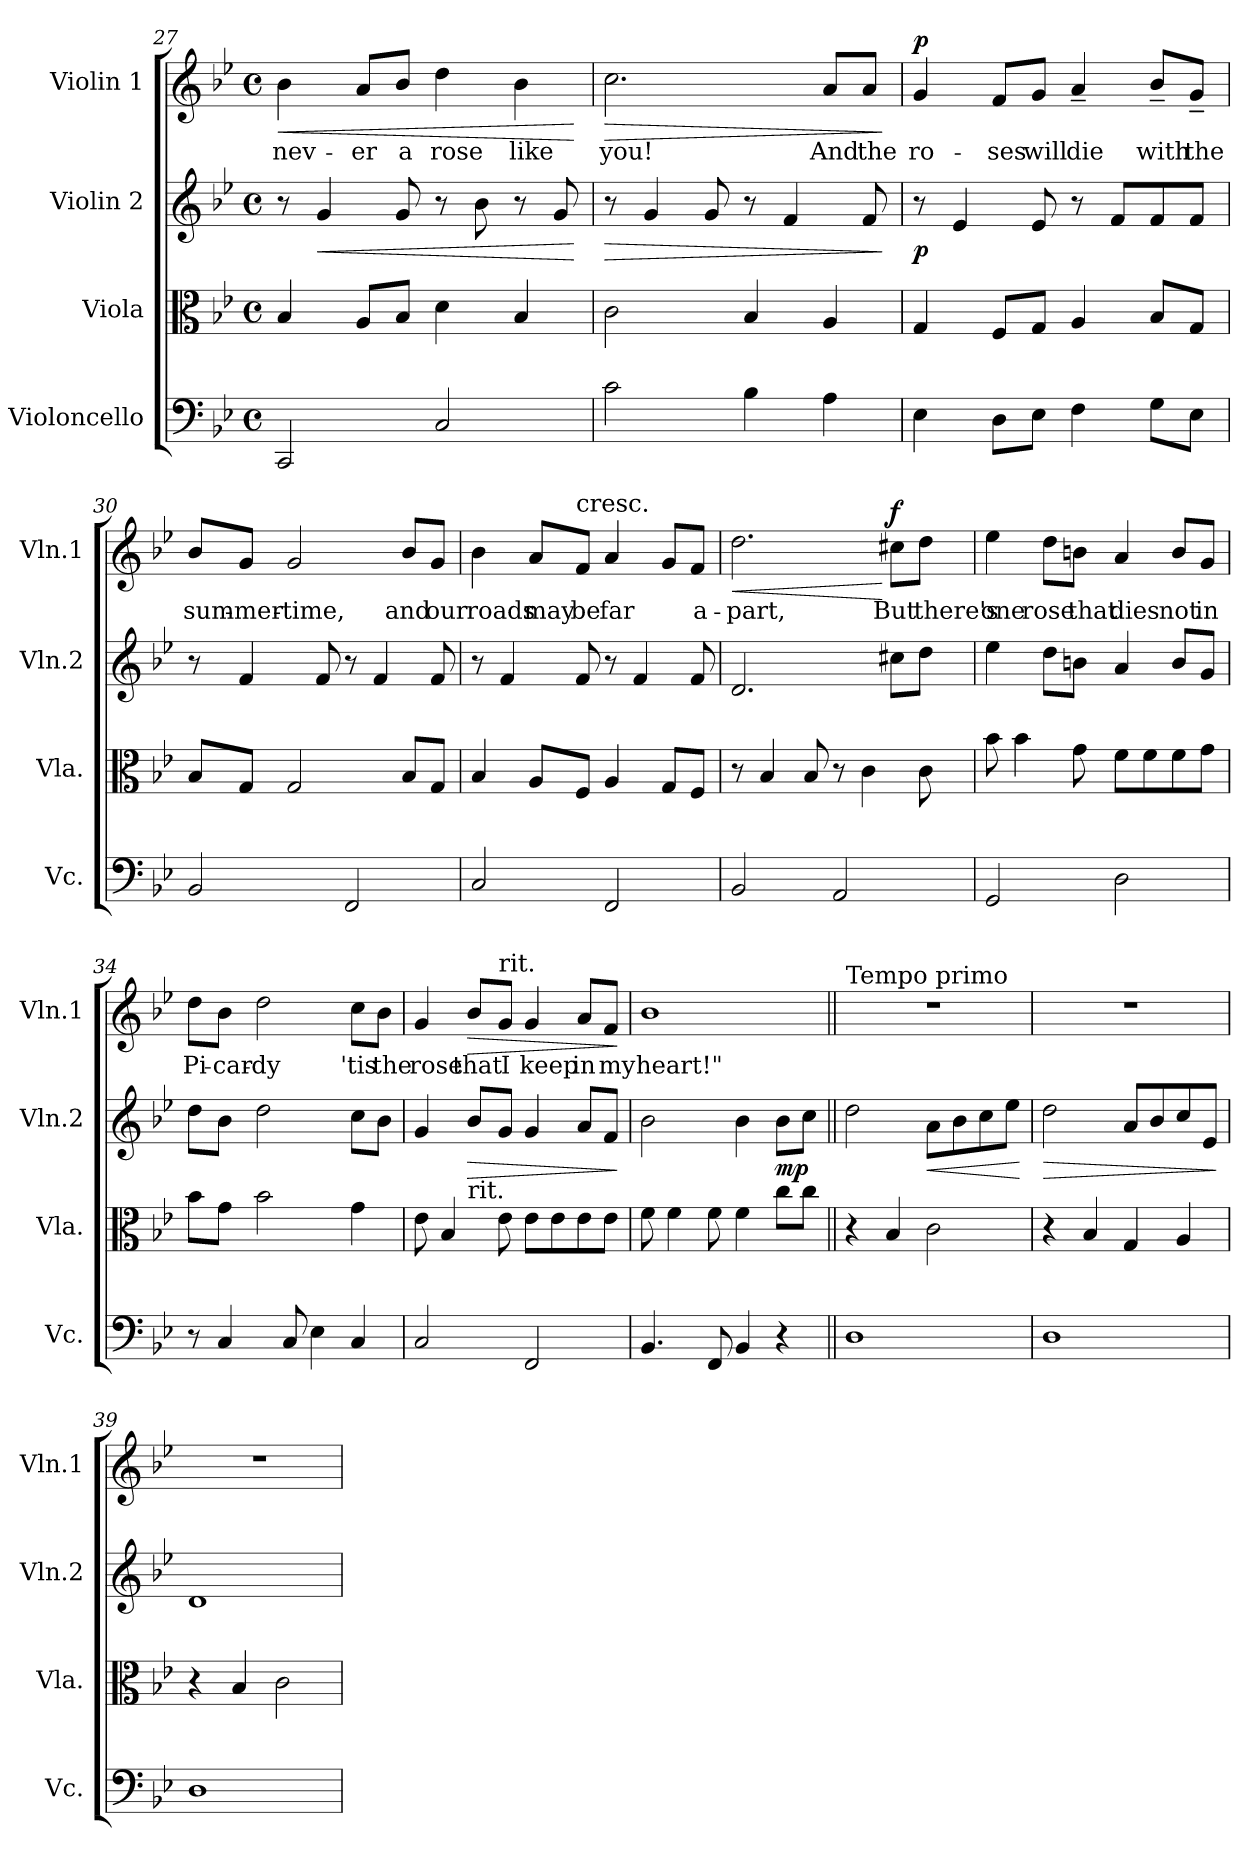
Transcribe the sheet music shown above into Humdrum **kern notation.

**kern	**kern	**kern	**dynam	**kern	**text	**dynam
*part4	*part3	*part2	*part2	*part1	*part1	*part1
*staff4	*staff3	*staff2	*staff2	*staff1	*staff1	*staff1
*I"Violoncello	*I"Viola	*I"Violin 2	*	*I"Violin 1	*	*
*I'Vc.	*I'Vla.	*I'Vln.2	*	*I'Vln.1	*	*
!!LO:PB:g=z
*clefF4	*clefC3	*clefG2	*	*clefG2	*	*
*k[b-e-]	*k[b-e-]	*k[b-e-]	*	*k[b-e-]	*	*
*M4/4	*M4/4	*M4/4	*	*M4/4	*	*
*met(c)	*met(c)	*met(c)	*	*met(c)	*	*
=27	=27	=27	=27	=27	=27	=27
!	!	!	!	!	!LO:LY:b	!LO:HP:b
2CC/	4B-/	8r	.	4b-\	nev-	<
!	!	!	!LO:HP:b	!	!	!
.	.	4g/	<	.	.	.
!	!	!	!	!	!LO:LY:b	!
.	8A/L	.	.	8a/L	-er	.
!	!	!	!	!	!LO:LY:b	!
.	8B-/J	8g/	.	8b-/J	a	.
!	!	!	!	!	!LO:LY:b	!
2C/	4d\	8r	.	4dd\	rose	.
.	.	8b-\	.	.	.	.
!	!	!	!	!	!LO:LY:b	!
.	4B-/	8r	.	4b-\	like	.
.	.	8g/	.	.	.	.
.	.	.	[	.	.	[
=28	=28	=28	=28	=28	=28	=28
!	!	!	!LO:HP:b	!	!LO:LY:b	!LO:HP:b
2c\	2c\	8r	>	2.cc\	you!	>
.	.	4g/	.	.	.	.
.	.	8g/	.	.	.	.
4B-\	4B-/	8r	.	.	.	.
.	.	4f/	.	.	.	.
!	!	!	!	!	!LO:LY:b	!
4A\	4A/	.	.	8a/L	And	.
!	!	!	!	!	!LO:LY:b	!
.	.	8f/	.	8a/J	the	.
.	.	.	]	.	.	]
=29	=29	=29	=29	=29	=29	=29
!	!	!	!LO:DY:b	!	!LO:LY:b	!LO:DY:a
4E-\	4G/	8r	p	4g/	ro-	p
.	.	4e-/	.	.	.	.
!	!	!	!	!	!LO:LY:b	!
8D\L	8F/L	.	.	8f/L	-ses	.
!	!	!	!	!	!LO:LY:b	!
8E-\J	8G/J	8e-/	.	8g/J	will	.
!	!	!	!	!	!LO:LY:b	!
4F\	4A/	8r	.	4a~/	die	.
.	.	8f/L	.	.	.	.
!	!	!	!	!	!LO:LY:b	!
8G\L	8B-/L	8f/	.	8b-~/L	with	.
!	!	!	!	!	!LO:LY:b	!
8E-\J	8G/J	8f/J	.	8g~/J	the	.
!!LO:LB:g=z
=30	=30	=30	=30	=30	=30	=30
!	!	!	!	!	!LO:LY:b	!
2BB-/	8B-/L	8r	.	8b-/L	sum-	.
!	!	!	!	!	!LO:LY:b	!
.	8G/J	4f/	.	8g/J	-mer-	.
!	!	!	!	!	!LO:LY:b	!
.	2G/	.	.	2g/	-time,	.
.	.	8f/	.	.	.	.
2FF/	.	8r	.	.	.	.
.	.	4f/	.	.	.	.
!	!	!	!	!	!LO:LY:b	!
.	8B-/L	.	.	8b-/L	and	.
!	!	!	!	!	!LO:LY:b	!
.	8G/J	8f/	.	8g/J	our	.
=31	=31	=31	=31	=31	=31	=31
!	!	!	!	!	!LO:LY:b	!
2C/	4B-/	8r	.	4b-\	roads	.
.	.	4f/	.	.	.	.
!	!	!	!	!	!LO:LY:b	!
.	8A/L	.	.	8a/L	may	.
!	!	!	!	!LO:TX:a:t=cresc.	!	!
!	!	!	!	!	!LO:LY:b	!
.	8F/J	8f/	.	8f/J	be	.
!	!	!	!	!	!LO:LY:b	!
2FF/	4A/	8r	.	4a/	far	.
.	.	4f/	.	.	.	.
.	8G/L	.	.	8g/L	.	.
!	!	!	!	!	!LO:LY:b	!
.	8F/J	8f/	.	8f/J	a-	.
=32	=32	=32	=32	=32	=32	=32
!	!	!	!	!	!LO:LY:b	!LO:HP:b
2BB-/	8r	2.d/	.	2.dd\	-part,	<
.	4B-/	.	.	.	.	.
.	8B-/	.	.	.	.	.
2AA/	8r	.	.	.	.	.
.	4c\	.	.	.	.	.
!	!	!	!	!	!LO:LY:b	!LO:DY:n=1:b
.	.	8cc#X\L	.	8cc#X\L	But	[ f
!	!	!	!	!	!LO:LY:b	!
.	8c\	8dd\J	.	8dd\J	there's	.
!!LO:LB:g=z
=33	=33	=33	=33	=33	=33	=33
!	!	!	!	!	!LO:LY:b	!
2GG/	8b-\	4ee-\	.	4ee-\	one	.
.	4b-\	.	.	.	.	.
!	!	!	!	!	!LO:LY:b	!
.	.	8dd\L	.	8dd\L	rose	.
!	!	!	!	!	!LO:LY:b	!
.	8g\	8bn\J	.	8bn\J	that	.
!	!	!	!	!	!LO:LY:b	!
2D\	8f\L	4a/	.	4a/	dies	.
.	8f\	.	.	.	.	.
!	!	!	!	!	!LO:LY:b	!
.	8f\	8b/L	.	8b/L	not	.
!	!	!	!	!	!LO:LY:b	!
.	8g\J	8g/J	.	8g/J	in	.
=34	=34	=34	=34	=34	=34	=34
!	!	!	!	!	!LO:LY:b	!
8r	8b-\L	8dd\L	.	8dd\L	Pi-	.
!	!	!	!	!	!LO:LY:b	!
4C/	8g\J	8b-\J	.	8b-\J	-car-	.
!	!	!	!	!	!LO:LY:b	!
.	2b-\	2dd\	.	2dd\	-dy	.
8C/	.	.	.	.	.	.
4E-\	.	.	.	.	.	.
!	!	!	!	!	!LO:LY:b	!
4C/	4g\	8cc\L	.	8cc\L	'tis	.
!	!	!	!	!	!LO:LY:b	!
.	.	8b-\J	.	8b-\J	the	.
=35	=35	=35	=35	=35	=35	=35
!	!	!	!	!	!LO:LY:b	!
2C/	8e-\	4g/	.	4g/	rose	.
.	4B-/	.	.	.	.	.
!	!	!LO:TX:b:t=rit.	!	!	!	!
!	!	!	!LO:HP:b	!	!LO:LY:b	!LO:HP:b
.	.	8b-/L	>	8b-/L	that	>
!	!	!	!	!LO:TX:a:t=rit.	!	!
!	!	!	!	!	!LO:LY:b	!
.	8e-\	8g/J	.	8g/J	I	.
!	!	!	!	!	!LO:LY:b	!
2FF/	8e-\L	4g/	.	4g/	keep	.
.	8e-\	.	.	.	.	.
!	!	!	!	!	!LO:LY:b	!
.	8e-\	8a/L	.	8a/L	in	.
!	!	!	!	!	!LO:LY:b	!
.	8e-\J	8f/J	.	8f/J	my	.
.	.	.	]	.	.	]
=36	=36	=36	=36	=36	=36	=36
!	!	!	!	!	!LO:LY:b	!
4.BB-/	8f\	2b-\	.	1b-	heart!"	.
.	4f\	.	.	.	.	.
8FF/	8f\	.	.	.	.	.
4BB-/	4f\	4b-\	.	.	.	.
!	!	!	!LO:DY:b	!	!	!
4r	8cc\L	8b-\L	mp	.	.	.
.	8cc\J	8cc\J	.	.	.	.
!!LO:PB:g=z
=37||	=37||	=37||	=37||	=37||	=37||	=37||
!	!	!	!	!LO:TX:t=Tempo primo	!	!
1D	4r	2dd\	.	1r	.	.
.	4B-/	.	.	.	.	.
!	!	!	!LO:HP:b	!	!	!
.	2c\	8a\L	<	.	.	.
.	.	8b-\	.	.	.	.
.	.	8cc\	.	.	.	.
.	.	8ee-\J	.	.	.	.
.	.	.	[	.	.	.
=38	=38	=38	=38	=38	=38	=38
!	!	!	!LO:HP:b	!	!	!
1D	4r	2dd\	>	1r	.	.
.	4B-/	.	.	.	.	.
.	4G/	8a/L	.	.	.	.
.	.	8b-/	.	.	.	.
.	4A/	8cc/	.	.	.	.
.	.	8e-/J	.	.	.	.
.	.	.	]	.	.	.
=39	=39	=39	=39	=39	=39	=39
1D	4r	1d	.	1r	.	.
.	4B-/	.	.	.	.	.
.	2c\	.	.	.	.	.
=	=	=	=	=	=	=
*-	*-	*-	*-	*-	*-	*-
